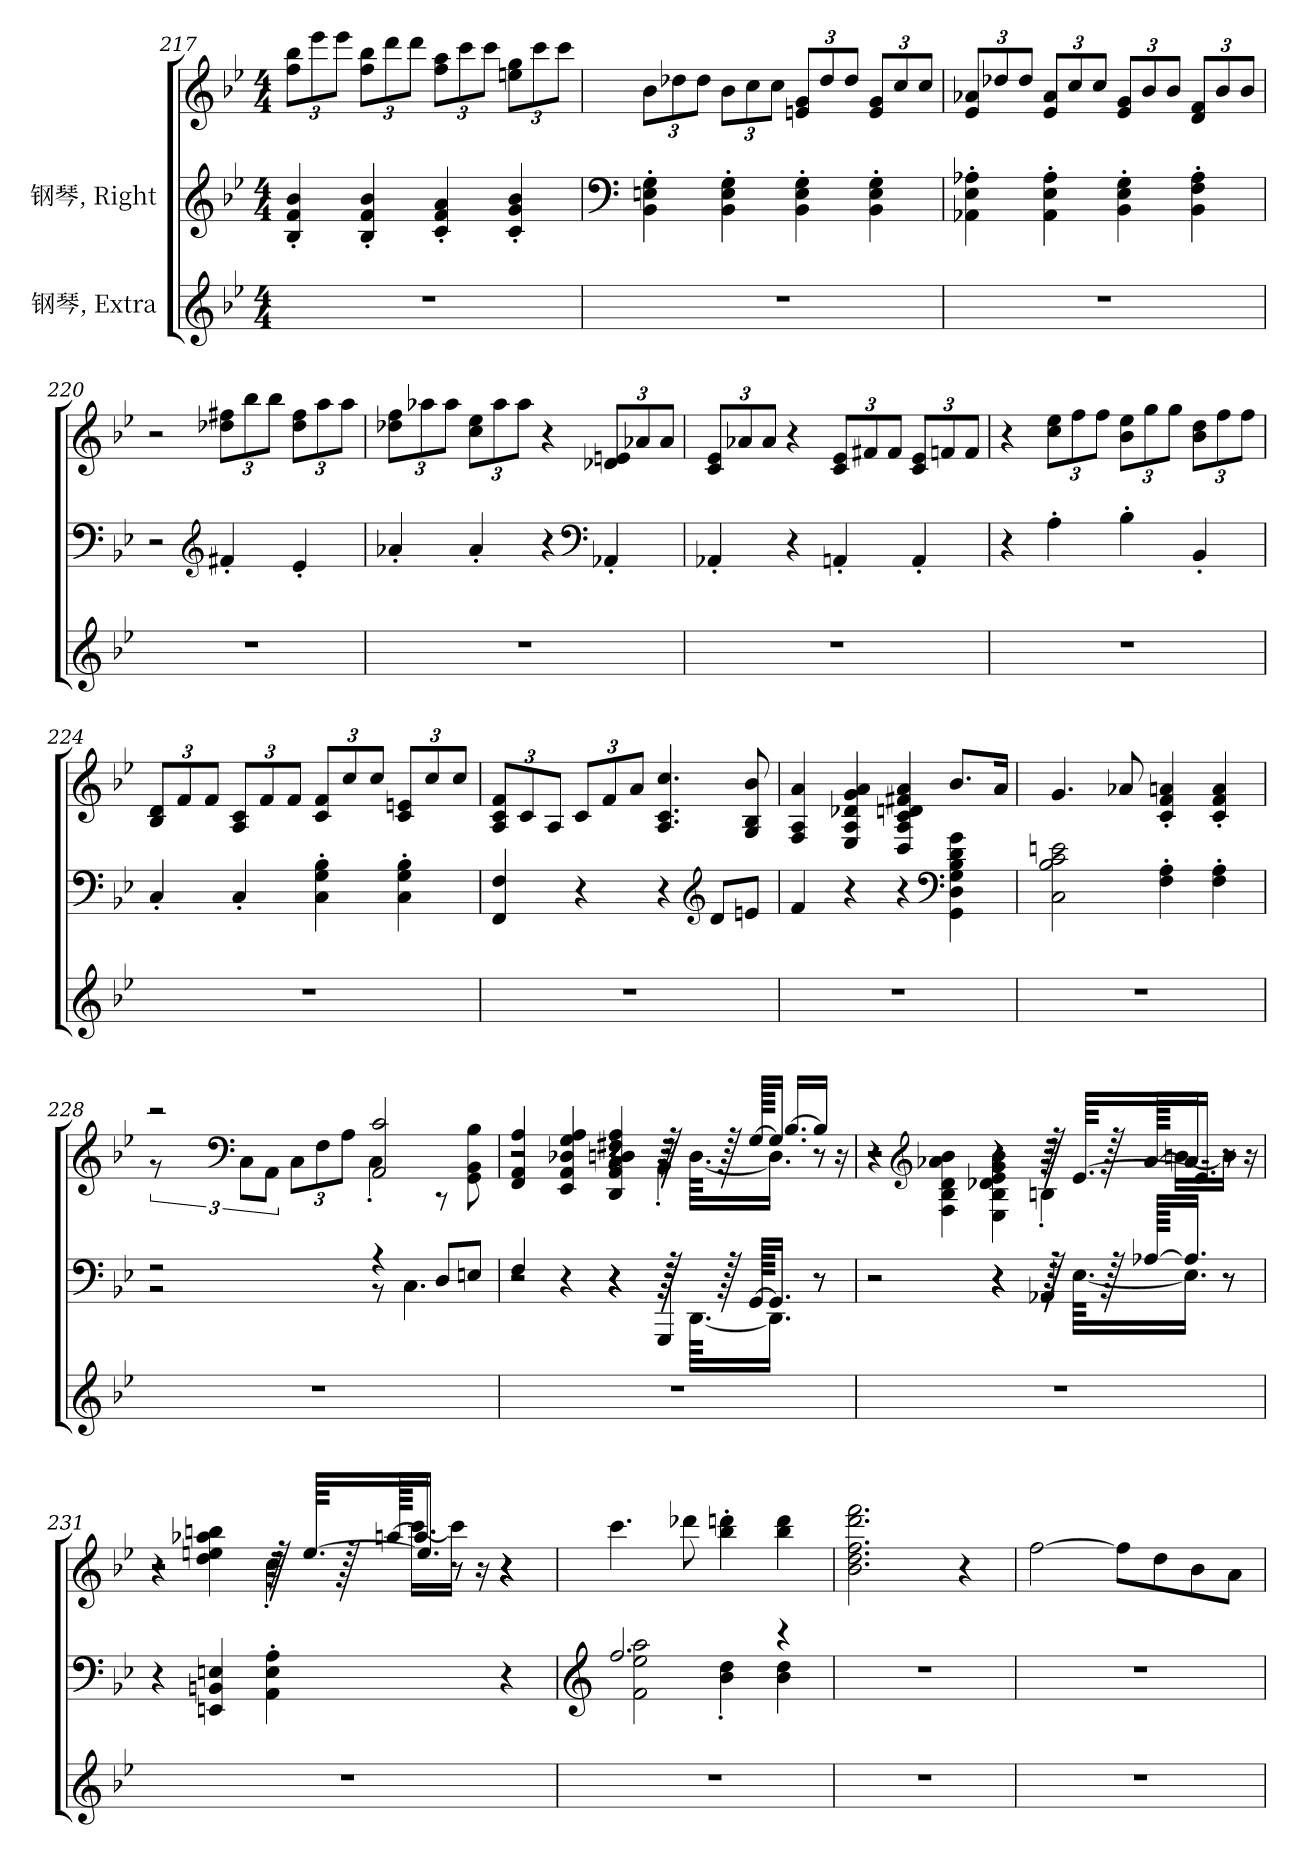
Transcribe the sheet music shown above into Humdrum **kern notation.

**kern	**kern	**kern
*part2	*part1	*part1
*staff3	*staff2	*staff1
*I"钢琴, Extra	*I"钢琴, Right	*
!!LO:LB:g=z
*clefG2	*clefG2	*clefG2
*k[b-e-]	*k[b-e-]	*k[b-e-]
*M4/4	*M4/4	*M4/4
*MM133	*MM133	*MM133
*	*	*Xbrackettup
=217	=217	=217
1r	4B-/' 4f/' 4b-/'	12ff\ 12bb-\L
*	*	*MM125
.	.	12eee-\
.	.	12eee-\J
.	4B-/' 4f/' 4b-/'	12ff\ 12bb-\L
.	.	12ddd\
.	.	12ddd\J
.	4c/' 4f/' 4a/'	12ff\ 12aa\L
.	.	12ccc\
.	.	12ccc\J
*	*	*MM96
.	4c/' 4g/' 4b-/'	12een\ 12gg\L
.	.	12ccc\
*	*	*MM80
.	.	12ccc\J
=218	=218	=218
*	*clefF4	*
*	*	*MM107
1r	4BB-\' 4En\' 4G\'	12b-\L
.	.	12dd-X\
.	.	12dd-\J
.	4BB-\' 4E\' 4G\'	12b-\L
.	.	12cc\
.	.	12cc\J
*	*	*MM119
.	4BB-\' 4E\' 4G\'	12en/ 12g/L
.	.	12dd-/
.	.	12dd-/J
.	4BB-\' 4E\' 4G\'	12e/ 12g/L
.	.	12cc/
.	.	12cc/J
=219	=219	=219
1r	4AA-X\' 4E-\' 4A-X\'	12e-/ 12a-X/L
.	.	12dd-X/
.	.	12dd-/J
.	4AA-\' 4E-\' 4A-\'	12e-/ 12a-/L
.	.	12cc/
.	.	12cc/J
*	*	*MM103
.	4BB-\' 4E-\' 4G\'	12e-/ 12g/L
.	.	12b-/
.	.	12b-/J
*	*	*MM89
.	4BB-\' 4F\' 4A-\'	12d/ 12f/L
.	.	12b-/
*	*	*MM65
.	.	12b-/J
!!LO:PB:g=z
=220	=220	=220
*	*	*MM22
1r	2r	2r
*	*clefG2	*
.	4f#X'/	12dd-X\ 12ff#X\L
*	*	*MM95
.	.	12bb-\
.	.	12bb-\J
.	4e-'/	12dd-\ 12ff#\L
*	*	*MM89
.	.	12aa\
.	.	12aa\J
=221	=221	=221
1r	4a-X'/	12dd-X\ 12ff\L
*	*	*MM82
.	.	12aa-X\
.	.	12aa-\J
.	4a-'/	12cc\ 12ee-\L
.	.	12aa-\
.	.	12aa-\J
.	4r	4r
*	*clefF4	*
.	4AA-X'/	12d-X/ 12en/L
.	.	12a-X/
.	.	12a-/J
=222	=222	=222
1r	4AA-X'/	12c/ 12e-/L
.	.	12a-X/
.	.	12a-/J
.	4r	4r
*	*	*MM71
.	4AAn'/	12c/ 12e-/L
*	*	*MM71
.	.	12f#X/
.	.	12f#/J
*	*	*MM62
.	4AA'/	12c/ 12e-/L
.	.	12fn/
*	*	*MM51
.	.	12f/J
!!LO:LB:g=z
=223	=223	=223
*	*	*MM41
1r	4r	4r
*	*	*MM80
.	4A'\	12cc\ 12ee-\L
.	.	12ff\
.	.	12ff\J
.	4B-'\	12b-\ 12ee-\L
.	.	12gg\
.	.	12gg\J
.	4BB-'/	12b-\ 12dd\L
.	.	12ff\
.	.	12ff\J
=224	=224	=224
1r	4C'/	12B-/ 12d/L
.	.	12f/
.	.	12f/J
*	*	*MM110
.	4C'/	12A/ 12c/L
*	*	*MM110
.	.	12f/
.	.	12f/J
.	4C\' 4G\' 4B-\'	12c/ 12f/L
.	.	12cc/
.	.	12cc/J
.	4C\' 4G\' 4B-\'	12c/ 12en/L
.	.	12cc/
.	.	12cc/J
=225	=225	=225
*	*	*MM103
1r	4FF/ 4F/	12A/ 12c/ 12f/L
*	*	*MM109
.	.	12c/
.	.	12A/J
.	4r	12c/L
.	.	12f/
.	.	12a/J
.	4r	4.A/ 4.c/ 4.cc/
*	*clefG2	*
.	8d/L	.
.	8en/J	8G/ 8B-/ 8b-/
!!LO:LB:g=z
=226	=226	=226
1r	4f/	4F/ 4A/ 4a/
*	*	*MM105
.	4r	4E-/ 4A/ 4d-X/ 4g/ 4a/
.	4r	4D/ 4A/ 4c/ 4dn/ 4f#X/ 4a/
*	*clefF4	*
.	4GG\ 4D\ 4G\ 4B-\ 4d\ 4g\	8.b-/L
*	*	*MM97
.	.	16a/Jk
=227	=227	=227
1r	2C\ 2B-\ 2c\ 2en\	4.g/
.	.	8a-X/
.	4F\' 4A\'	4c/' 4f/' 4an/'
.	4F\' 4A\'	4c/' 4f/' 4a/'
=228	=228	=228
*	*^	*^
*	*	*	*	*brackettup
*	*v	*v	*	*
*	*	*v	*v
*	*	*MM77
*	*^	*^
1r	2r	2r	2r	12r
*	*	*	*clefF4	*
*	*	*	*MM87	*
.	.	.	.	12C\L
.	.	.	.	12AA\J
*	*	*	*	*Xbrackettup
.	.	.	.	12C\L
.	.	.	.	12F\
.	.	.	.	12A\J
.	4r	8r	2AA/ 2c/	4C'\
.	.	4.C\	.	.
.	8D/L	.	.	8r
.	8En/J	.	.	8GG\ 8BB-\ 8B-\
*	*v	*v	*	*
*	*	*v	*v
!!LO:LB:g=z
=229	=229	=229
*	*	*MM107
*	*^	*^
*	*	*^	*	*^
*	*	*	*	*	*	*^
1r	4F/	2r	2r	2r	2r	4FF/ 4AA/ 4A/	2r
.	4r	.	.	.	.	4EE-/ 4AA/ 4D-X/ 4G/ 4A/	.
.	4r	4r	4r	4r	4r	4DD/ 4AA/ 4C/ 4Dn/ 4F#X/ 4A/	4r
*	*	*	*	*MM41	*	*	*
.	64r	128r	4GGG'/	64r	128r	32r	4BB-'\
.	.	[64.DD\KKLL	.	.	[64.D\KKLL	.	.
.	128r	.	.	128r	.	.	.
.	[128GG/KKKLL	.	.	[128G/KKKLL	.	.	.
.	16.GG/JJ]	16.DD\JJ]	.	16.G/JJ]	16.D\JJ]	[16.B-/LL	.
.	8r	8r	.	8r	8r	16B-/JJ]	.
.	.	.	.	.	.	16r	.
=230	=230	=230	=230	=230	=230	=230	=230
1r	2r	2r	2r	2r	4r	2r	2r
*	*	*	*	*clefG2	*	*	*
.	.	.	.	.	4F\ 4B-\ 4d\ 4a-X\ 4b-\	.	.
.	4r	4r	4r	4r	4E-\ 4B-\ 4d-X\ 4e-\ 4g\ 4b-\	4r	4r
.	64r	128r	4AA-X'/	64r	32r	128r	4Bn'\
.	.	[64.E-\KKLL	.	.	.	[64.e-/KKLL	.
.	128r	.	.	128r	.	.	.
.	[128A-X/KKKLL	.	.	[128a-/KKKLL	.	.	.
.	16.A-/JJ]	16.E-\JJ]	.	16.a-/JJ]	[16.bn\LL	16.e-/JJ]	.
*	*	*	*	*MM85	*	*	*
.	8r	8r	.	8r	16b\JJ]	8r	.
.	.	.	.	.	16r	.	.
*	*v	*v	*v	*	*	*	*
!!LO:PB:g=z	!!	!!	!!
=231	=231	=231	=231	=231	=231
1r	4r	2r	4r	2r	2r
.	4EEn/ 4BBn/ 4En/	.	4dd\ 4een\ 4aa-X\ 4bbn\	.	.
.	4AA\' 4E\' 4A\'	64r	32r	128r	4cc'\
.	.	.	.	[64.ee/KKLL	.
.	.	128r	.	.	.
.	.	[128aan/KKKLL	.	.	.
.	.	16.aa/JJ]	[16.ccc\LL	16.ee/JJ]	.
.	.	8r	16ccc\JJ]	8r	.
.	.	.	16r	.	.
.	4r	4r	4r	4r	4r
*	*	*v	*v	*v	*v
=232	=232	=232
*	*clefG2	*
*	*	*MM85
*	*^	*
1r	2.ff/	2f\ 2ee-\ 2aa\	4.ccc\
.	.	.	8ddd-X\
.	.	4b-\' 4dd\'	4bb-\' 4dddn\'
.	4r	4b-\ 4dd\	4bb-\ 4ddd\
*	*v	*v	*
=233	=233	=233
1r	1r	2.b-\ 2.dd\ 2.ff\ 2.ddd\ 2.fff\
.	.	4r
=234	=234	=234
1r	1r	[2ff\
.	.	8ff\L]
.	.	8dd\
.	.	8b-\
.	.	8a\J
=	=	=
*-	*-	*-
